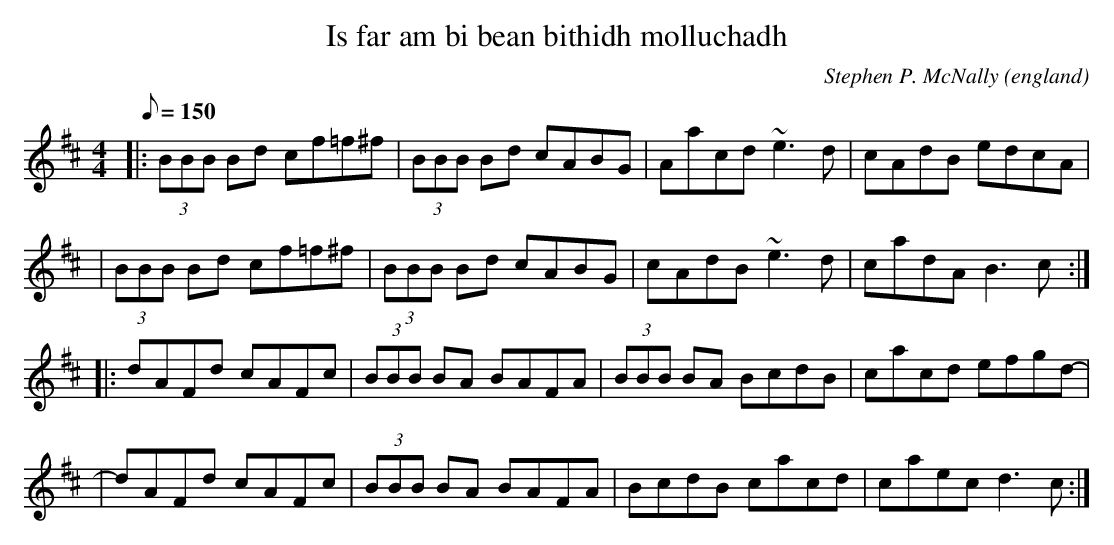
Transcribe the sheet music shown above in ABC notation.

X:1
T:Is far am bi bean bithidh molluchadh
O:england
M:4/4
L:1/8
Q:150
C:Stephen P. McNally
K:D
|:(3BBB Bd cf=f^f|(3BBB Bd cABG|Aacd ~e3 d|cAdB edcA|
|(3BBB Bd cf=f^f|(3BBB Bd cABG|cAdB ~e3 d|cadA B3 c:|
|:dAFd cAFc|(3BBB BA BAFA|(3BBB BA BcdB|cacd efgd-|
|dAFd cAFc|(3BBB BA BAFA|BcdB cacd|caec d3 c:|
